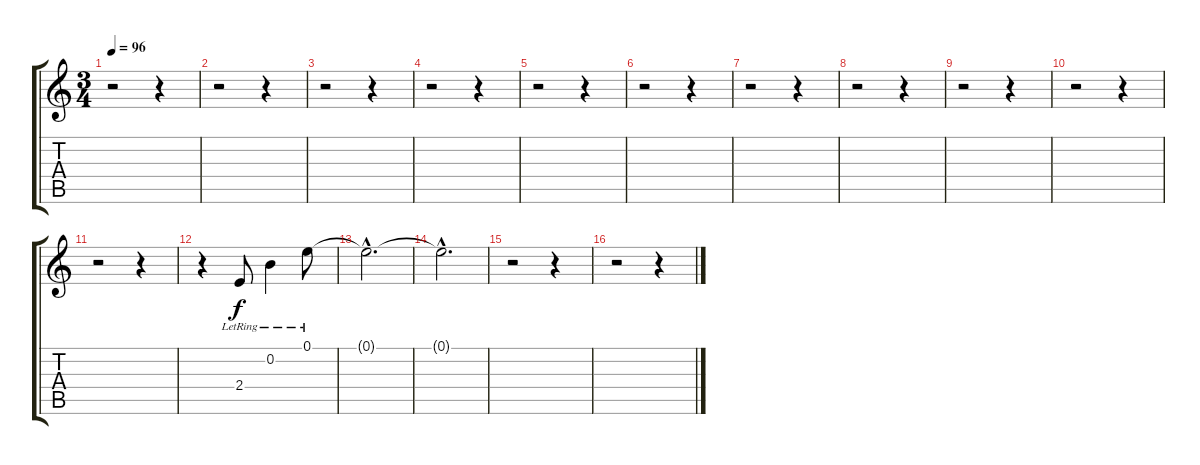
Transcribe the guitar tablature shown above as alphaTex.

\track "" {instrument electricbasspick}
\staff {score tabs}
\tuning (E4 B3 G3 D3 A2 E2) {hide}
\ts (3 4)
\tempo 96
\clef g2
\ks c
r.2{dy f} r.4 |
r.2 r.4 |
r.2 r.4 |
r.2 r.4 |
r.2 r.4 |
r.2 r.4 |
r.2 r.4 |
r.2 r.4 |
r.2 r.4 |
r.2 r.4 |
r.2 r.4 |
r.4 2.4{lr}.8 0.2{lr}.4 0.1{lr}.8 |
0.1{hac t}.2{d} |
0.1{hac t}.2{d} |
r.2 r.4 |
r.2 r.4
